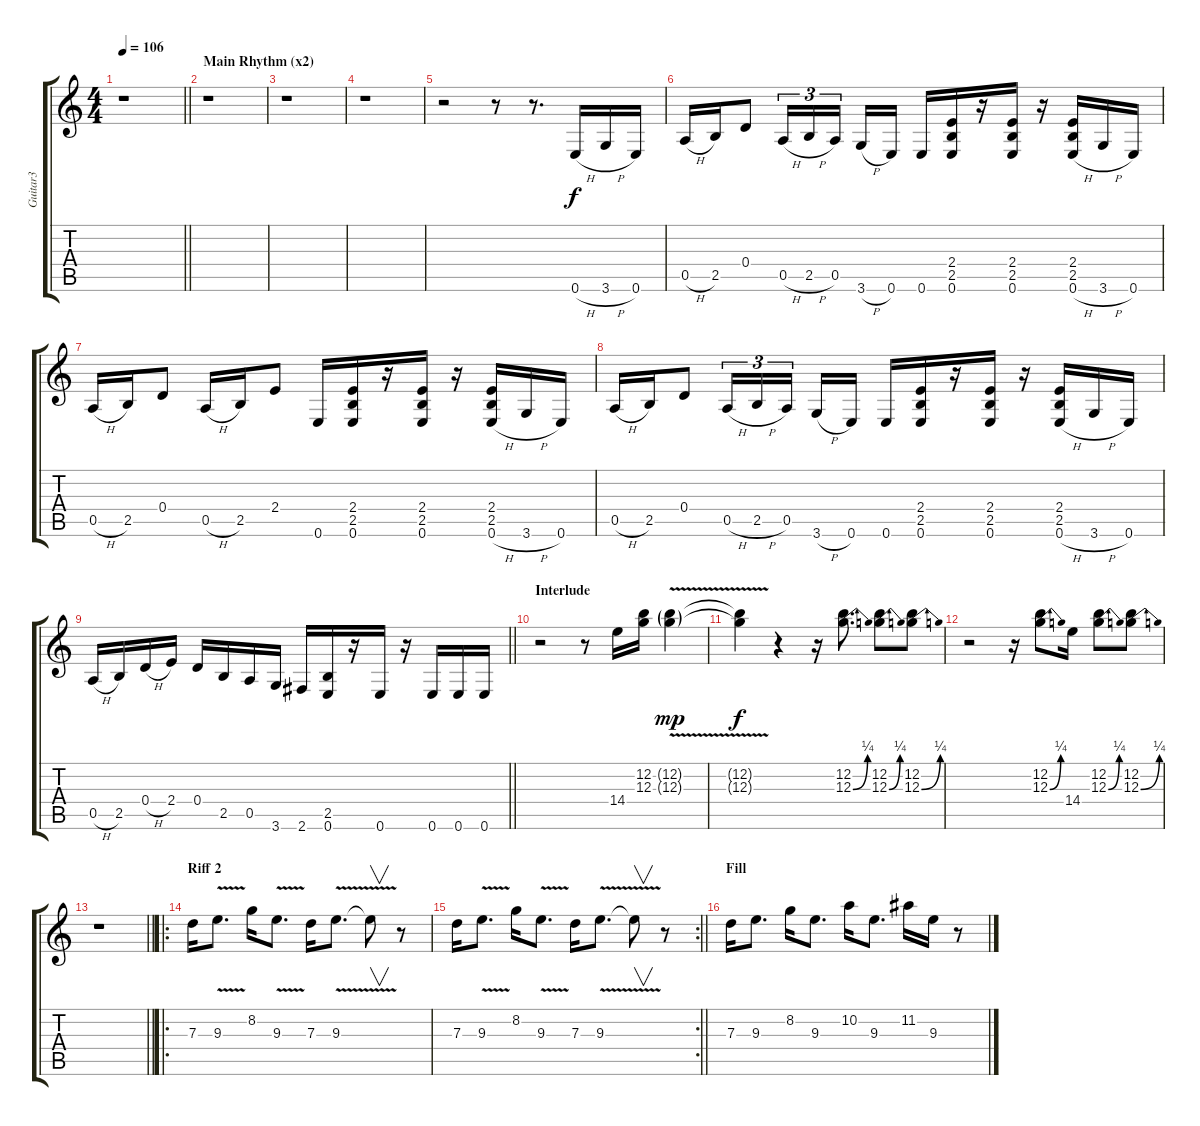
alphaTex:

\track ("Guitar3 " "Guitar3 ") {instrument electricguitarclean}
\staff {score tabs}
\tuning (E4 B3 G3 D3 A2 E2) {hide}
\ts (4 4)
\tempo 106
\clef g2
\barLineRight lightlight
\ks c
r.1{dy f instrument electricguitarclean} |
\section ("" "Main Rhythm (x2)")
r.1 |
r.1 |
r.1 |
r.2 r.8 r.8{d} 0.6{h}.16 3.6{h}.16 0.6.16 |
0.5{h}.16 2.5.16 0.4.8 0.5{h}.16{tu (3 2)} 2.5{h}.16{tu (3 2)} 0.5.16{tu (3 2) beam splitsecondary} 3.6{h}.16 0.6.16 0.6.16 (2.4 2.5 0.6).16 r.16 (2.4 2.5 0.6).16 r.16 (2.4 2.5 0.6{h}).16 3.6{h}.16 0.6.16 |
0.5{h}.16 2.5.16 0.4.8 0.5{h}.16 2.5.16 2.4.8 0.6.16 (2.4 2.5 0.6).16 r.16 (2.4 2.5 0.6).16 r.16 (2.4 2.5 0.6{h}).16 3.6{h}.16 0.6.16 |
0.5{h}.16 2.5.16 0.4.8 0.5{h}.16{tu (3 2)} 2.5{h}.16{tu (3 2)} 0.5.16{tu (3 2) beam splitsecondary} 3.6{h}.16 0.6.16 0.6.16 (2.4 2.5 0.6).16 r.16 (2.4 2.5 0.6).16 r.16 (2.4 2.5 0.6{h}).16 3.6{h}.16 0.6.16 |
\barLineRight lightlight
0.5{h}.16 2.5.16 0.4{h}.16 2.4.16 0.4.16 2.5.16 0.5.16 3.6.16 2.6.16 (2.5 0.6).16 r.16 0.6.16 r.16 0.6.16 0.6.16 0.6.16 |
\section ("" "Interlude")
r.2 r.8 14.4.16 (12.2 12.3).16 (12.2{v g} 12.3{v g}).4{dy mp} |
(12.2{t} 12.3{t}).4{dy f} r.4 r.16 (12.2 12.3{be (bend 0 0 60 1)}).8{d} (12.2 12.3{be (bend 0 0 60 1)}).8 (12.2 12.3{be (bend 0 0 60 1)}).8 |
r.2 r.16 (12.2 12.3{be (bend 0 0 60 1)}).8 14.4.16 (12.2 12.3{be (bend 0 0 60 1)}).8 (12.2 12.3{be (bend 0 0 60 1)}).8 |
\barLineRight lightlight
r.1 |
\ro
\section ("" "Riff 2")
7.3.16 9.3{v}.8{d} 8.2.16 9.3{v}.8{d} 7.3.16 9.3{v}.8{d} 9.3{t}.8{v} r.8 |
\rc 2
\barLineRight lightlight
7.3.16 9.3{v}.8{d} 8.2.16 9.3{v}.8{d} 7.3.16 9.3{v}.8{d} 9.3{t}.8{v} r.8 |
\section ("" "Fill")
7.3.16 9.3.8{d} 8.2.16 9.3.8{d} 10.2.16 9.3.8{d} 11.2.16 9.3.16 r.8
